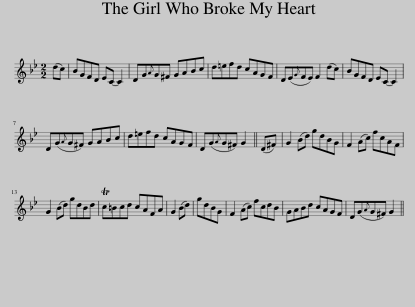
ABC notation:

X:1
L:1/8
M:2/2
I:linebreak $
K:Gmin
V:1 treble
V:1
 (dc) | BGFD EC- C2 | DG{A}G^F GABc | d=efd cAGF | D(E{G}FE) F2 (dc) | %5
 BGFD EC- C2 |$ D(G{A}G^F) GABc | d=efd cAGF | D(G{A}G^F) G2 || (D^F) | %10
 G2 (Bd) gdBG | F2 (Ac) fcAF |$ G2 (Bd) gdBd | Tc=Bcd cAFA | G2 (Bd) | %15
 gdBG | F2 (Ac) fcdB | GABd cAGF | D(G{A}G^F) G2 || %19
